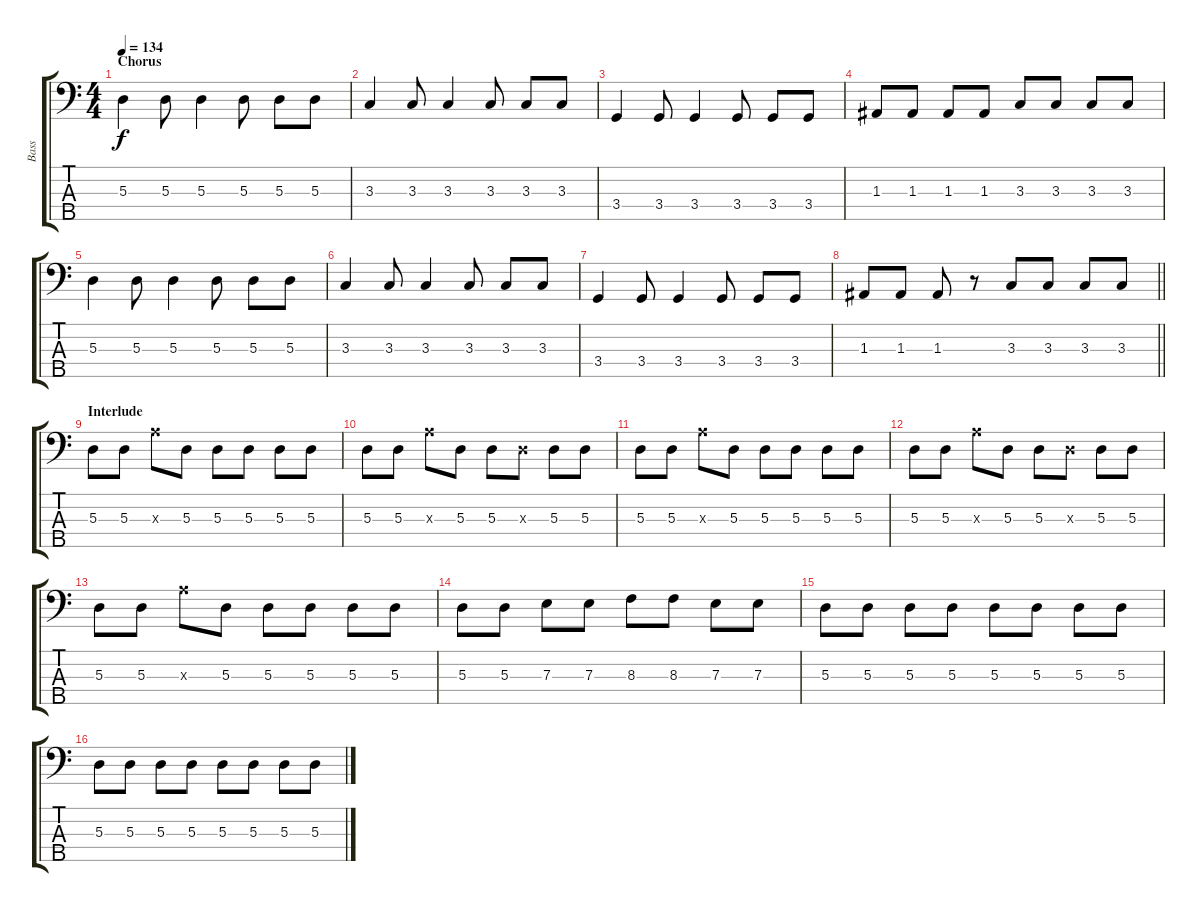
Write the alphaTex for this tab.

\track ("Bass" "Bass") {instrument electricbassfinger}
\staff {score tabs}
\tuning (G2 D2 A1 E1 B0) {hide}
\ts (4 4)
\section ("" "Chorus")
\tempo 134
\clef f4
\ks c
5.3.4{dy f} 5.3.8 5.3.4 5.3.8 5.3.8 5.3.8 |
3.3.4 3.3.8 3.3.4 3.3.8 3.3.8 3.3.8 |
3.4.4 3.4.8 3.4.4 3.4.8 3.4.8 3.4.8 |
1.3.8 1.3.8 1.3.8 1.3.8 3.3.8 3.3.8 3.3.8 3.3.8 |
5.3.4 5.3.8 5.3.4 5.3.8 5.3.8 5.3.8 |
3.3.4 3.3.8 3.3.4 3.3.8 3.3.8 3.3.8 |
3.4.4 3.4.8 3.4.4 3.4.8 3.4.8 3.4.8 |
\barLineRight lightlight
1.3.8 1.3.8 1.3.8 r.8 3.3.8 3.3.8 3.3.8 3.3.8 |
\section ("" "Interlude")
5.3.8 5.3.8 12.3{x}.8 5.3.8 5.3.8 5.3.8 5.3.8 5.3.8 |
5.3.8 5.3.8 12.3{x}.8 5.3.8 5.3.8 5.3{x}.8 5.3.8 5.3.8 |
5.3.8 5.3.8 12.3{x}.8 5.3.8 5.3.8 5.3.8 5.3.8 5.3.8 |
5.3.8 5.3.8 12.3{x}.8 5.3.8 5.3.8 5.3{x}.8 5.3.8 5.3.8 |
5.3.8 5.3.8 12.3{x}.8 5.3.8 5.3.8 5.3.8 5.3.8 5.3.8 |
5.3.8 5.3.8 7.3.8 7.3.8 8.3.8 8.3.8 7.3.8 7.3.8 |
5.3.8 5.3.8 5.3.8 5.3.8 5.3.8 5.3.8 5.3.8 5.3.8 |
5.3.8 5.3.8 5.3.8 5.3.8 5.3.8 5.3.8 5.3.8 5.3.8
